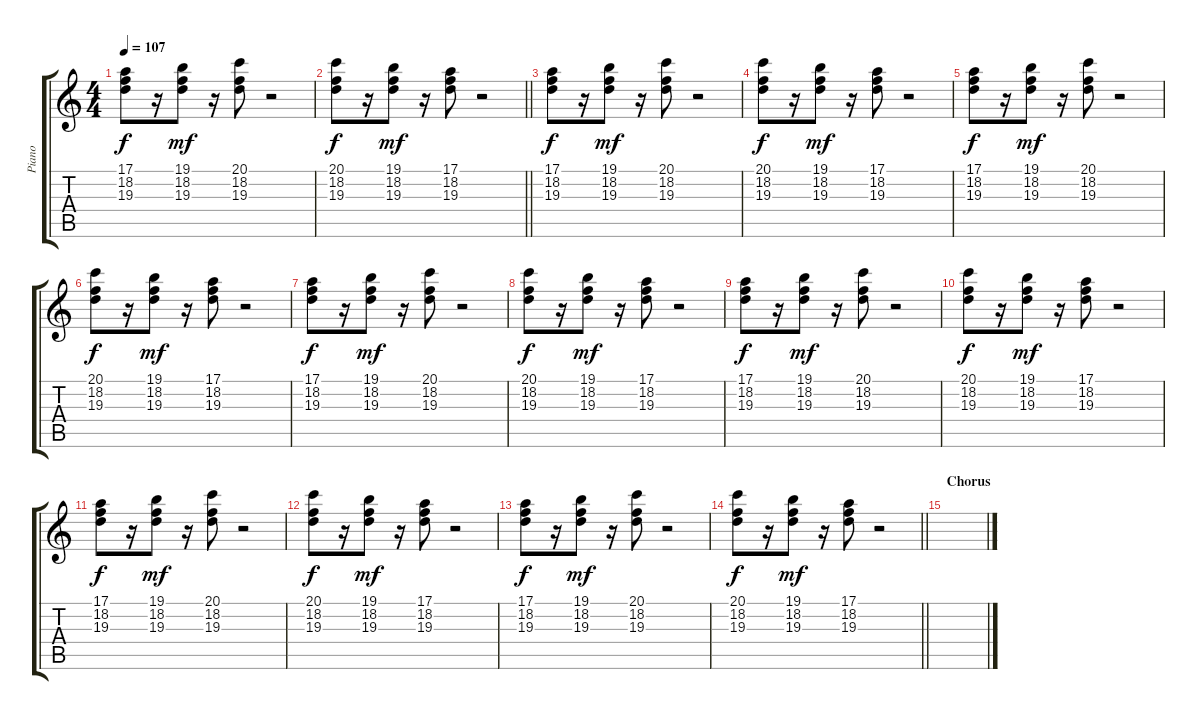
\track ("Piano" "Piano") {instrument celesta}
\staff {score tabs}
\tuning (E4 B3 G3 D3 A2 E2) {hide}
\ts (4 4)
\tempo 107
\clef g2
\ks c
(17.1 18.2 19.3).8{dy f} r.16 (19.1 18.2 19.3).8{dy mf} r.16 (20.1 18.2 19.3).8 r.2 |
\barLineRight lightlight
(20.1 18.2 19.3).8{dy f} r.16 (19.1 18.2 19.3).8{dy mf} r.16 (17.1 18.2 19.3).8 r.2 |
(17.1 18.2 19.3).8{dy f} r.16 (19.1 18.2 19.3).8{dy mf} r.16 (20.1 18.2 19.3).8 r.2 |
(20.1 18.2 19.3).8{dy f} r.16 (19.1 18.2 19.3).8{dy mf} r.16 (17.1 18.2 19.3).8 r.2 |
(17.1 18.2 19.3).8{dy f} r.16 (19.1 18.2 19.3).8{dy mf} r.16 (20.1 18.2 19.3).8 r.2 |
(20.1 18.2 19.3).8{dy f} r.16 (19.1 18.2 19.3).8{dy mf} r.16 (17.1 18.2 19.3).8 r.2 |
(17.1 18.2 19.3).8{dy f} r.16 (19.1 18.2 19.3).8{dy mf} r.16 (20.1 18.2 19.3).8 r.2 |
(20.1 18.2 19.3).8{dy f} r.16 (19.1 18.2 19.3).8{dy mf} r.16 (17.1 18.2 19.3).8 r.2 |
(17.1 18.2 19.3).8{dy f} r.16 (19.1 18.2 19.3).8{dy mf} r.16 (20.1 18.2 19.3).8 r.2 |
(20.1 18.2 19.3).8{dy f} r.16 (19.1 18.2 19.3).8{dy mf} r.16 (17.1 18.2 19.3).8 r.2 |
(17.1 18.2 19.3).8{dy f} r.16 (19.1 18.2 19.3).8{dy mf} r.16 (20.1 18.2 19.3).8 r.2 |
(20.1 18.2 19.3).8{dy f} r.16 (19.1 18.2 19.3).8{dy mf} r.16 (17.1 18.2 19.3).8 r.2 |
(17.1 18.2 19.3).8{dy f} r.16 (19.1 18.2 19.3).8{dy mf} r.16 (20.1 18.2 19.3).8 r.2 |
\barLineRight lightlight
(20.1 18.2 19.3).8{dy f} r.16 (19.1 18.2 19.3).8{dy mf} r.16 (17.1 18.2 19.3).8 r.2 |
\section ("" "Chorus")
